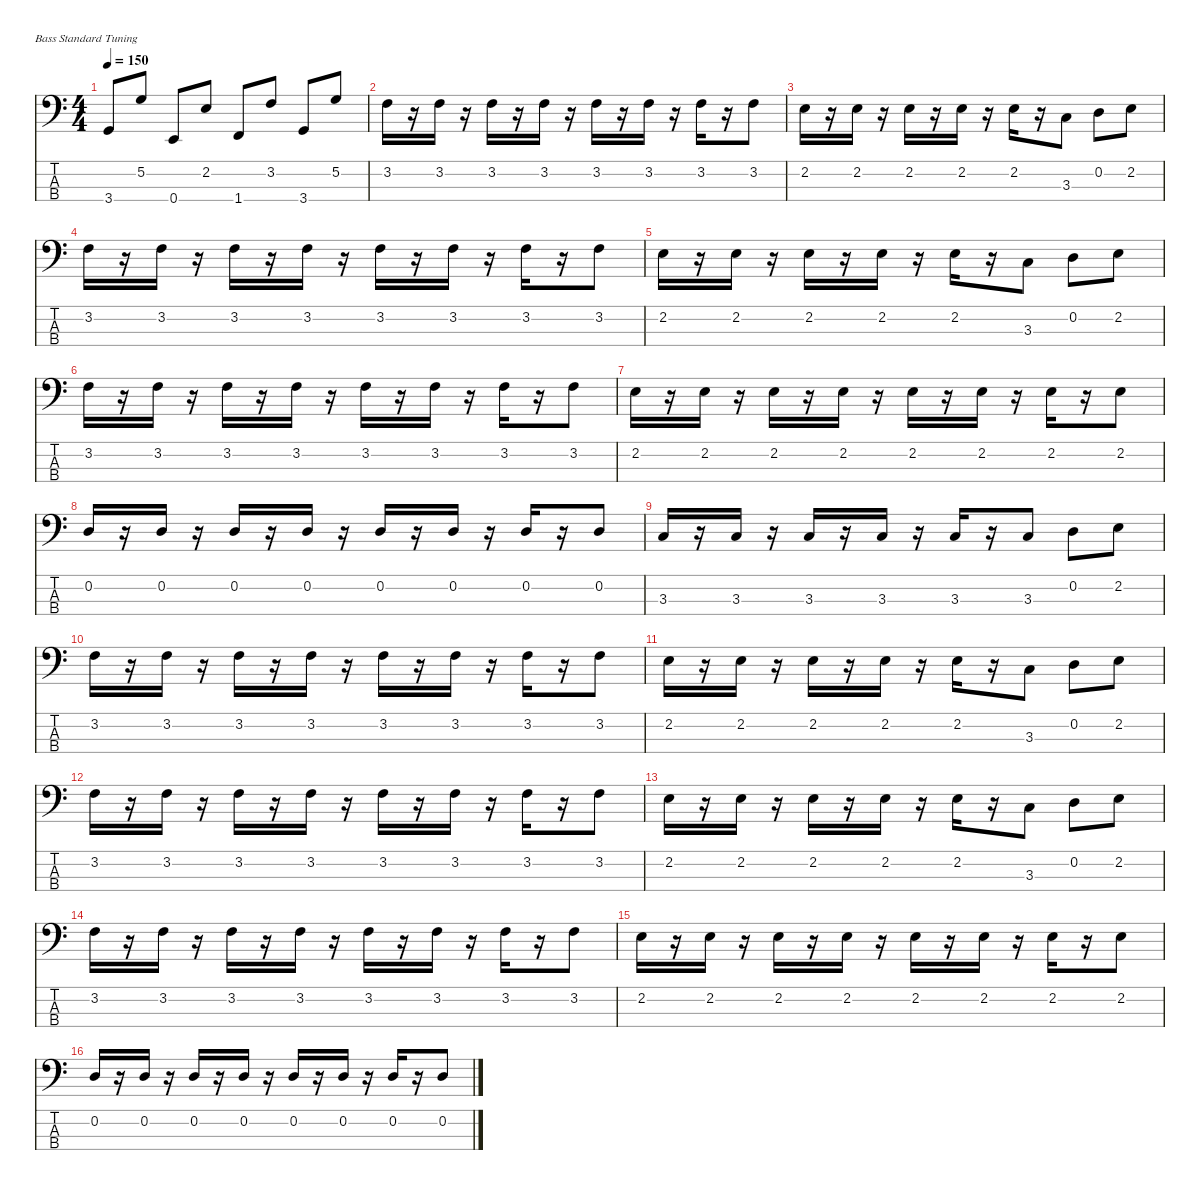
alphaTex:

\defaultSystemsLayout 4
\hideDynamics
\bracketExtendMode nobrackets
\singleTrackTrackNamePolicy hidden
\multiTrackTrackNamePolicy hidden
\firstSystemTrackNameMode fullname
\firstSystemTrackNameOrientation horizontal
\otherSystemsTrackNameOrientation horizontal
\track ("Track 7" "el.bs.") {instrument electricbassfinger}
\staff {score tabs}
\tuning (G2 D2 A1 E1)
\ts (4 4)
\tempo 150
\clef f4
\ks c
3.4{t}.8{dy f beam Up} 5.2.8{dy fff beam Up} 0.4.8{dy f beam Up} 2.2.8{dy ff beam Up} 1.4.8{beam Up} 3.2.8{beam Up} 3.4.8{dy fff beam Up} 5.2.8{beam Up} |
3.2.16{beam Down} r.16{beam Down} 3.2.16{beam Down} r.16{beam Down} 3.2.16{dy ff beam Down} r.16{beam Down} 3.2.16{beam Down} r.16{beam Down} 3.2.16{dy fff beam Down} r.16{beam Down} 3.2.16{beam Down} r.16{beam Down} 3.2.16{dy ff beam Down} r.16{beam Down} 3.2.8{dy fff beam Down} |
2.2.16{dy ff beam Down} r.16{beam Down} 2.2.16{beam Down} r.16{beam Down} 2.2.16{dy fff beam Down} r.16{beam Down} 2.2.16{beam Down} r.16{beam Down} 2.2.16{dy ff beam Down} r.16{beam Down} 3.3.8{beam Down} 0.2.8{dy fff beam Down} 2.2.8{beam Down} |
3.2.16{beam Down} r.16{beam Down} 3.2.16{beam Down} r.16{beam Down} 3.2.16{dy ff beam Down} r.16{beam Down} 3.2.16{beam Down} r.16{beam Down} 3.2.16{dy fff beam Down} r.16{beam Down} 3.2.16{beam Down} r.16{beam Down} 3.2.16{dy ff beam Down} r.16{beam Down} 3.2.8{dy fff beam Down} |
2.2.16{dy ff beam Down} r.16{beam Down} 2.2.16{beam Down} r.16{beam Down} 2.2.16{dy fff beam Down} r.16{beam Down} 2.2.16{beam Down} r.16{beam Down} 2.2.16{dy ff beam Down} r.16{beam Down} 3.3.8{beam Down} 0.2.8{dy fff beam Down} 2.2.8{beam Down} |
3.2.16{beam Down} r.16{beam Down} 3.2.16{beam Down} r.16{beam Down} 3.2.16{dy ff beam Down} r.16{beam Down} 3.2.16{beam Down} r.16{beam Down} 3.2.16{dy fff beam Down} r.16{beam Down} 3.2.16{beam Down} r.16{beam Down} 3.2.16{dy ff beam Down} r.16{beam Down} 3.2.8{dy fff beam Down} |
2.2.16{dy ff beam Down} r.16{beam Down} 2.2.16{beam Down} r.16{beam Down} 2.2.16{dy fff beam Down} r.16{beam Down} 2.2.16{beam Down} r.16{beam Down} 2.2.16{dy ff beam Down} r.16{beam Down} 2.2.16{beam Down} r.16{beam Down} 2.2.16{dy fff beam Down} r.16{beam Down} 2.2.8{beam Down} |
0.2.16{beam Up} r.16{beam Up} 0.2.16{beam Up} r.16{beam Up} 0.2.16{dy ff beam Up} r.16{beam Up} 0.2.16{beam Up} r.16{beam Up} 0.2.16{dy fff beam Up} r.16{beam Up} 0.2.16{beam Up} r.16{beam Up} 0.2.16{dy ff beam Up} r.16{beam Up} 0.2.8{dy fff beam Up} |
3.3.16{dy ff beam Up} r.16{beam Up} 3.3.16{beam Up} r.16{beam Up} 3.3.16{dy fff beam Up} r.16{beam Up} 3.3.16{beam Up} r.16{beam Up} 3.3.16{dy ff beam Up} r.16{beam Up} 3.3.8{beam Up} 0.2.8{dy fff beam Down} 2.2.8{beam Down} |
3.2.16{beam Down} r.16{beam Down} 3.2.16{beam Down} r.16{beam Down} 3.2.16{dy ff beam Down} r.16{beam Down} 3.2.16{beam Down} r.16{beam Down} 3.2.16{dy fff beam Down} r.16{beam Down} 3.2.16{beam Down} r.16{beam Down} 3.2.16{dy ff beam Down} r.16{beam Down} 3.2.8{dy fff beam Down} |
2.2.16{dy ff beam Down} r.16{beam Down} 2.2.16{beam Down} r.16{beam Down} 2.2.16{dy fff beam Down} r.16{beam Down} 2.2.16{beam Down} r.16{beam Down} 2.2.16{dy ff beam Down} r.16{beam Down} 3.3.8{beam Down} 0.2.8{dy fff beam Down} 2.2.8{beam Down} |
3.2.16{beam Down} r.16{beam Down} 3.2.16{beam Down} r.16{beam Down} 3.2.16{dy ff beam Down} r.16{beam Down} 3.2.16{beam Down} r.16{beam Down} 3.2.16{dy fff beam Down} r.16{beam Down} 3.2.16{beam Down} r.16{beam Down} 3.2.16{dy ff beam Down} r.16{beam Down} 3.2.8{dy fff beam Down} |
2.2.16{dy ff beam Down} r.16{beam Down} 2.2.16{beam Down} r.16{beam Down} 2.2.16{dy fff beam Down} r.16{beam Down} 2.2.16{beam Down} r.16{beam Down} 2.2.16{dy ff beam Down} r.16{beam Down} 3.3.8{beam Down} 0.2.8{dy fff beam Down} 2.2.8{beam Down} |
3.2.16{beam Down} r.16{beam Down} 3.2.16{beam Down} r.16{beam Down} 3.2.16{dy ff beam Down} r.16{beam Down} 3.2.16{beam Down} r.16{beam Down} 3.2.16{dy fff beam Down} r.16{beam Down} 3.2.16{beam Down} r.16{beam Down} 3.2.16{dy ff beam Down} r.16{beam Down} 3.2.8{dy fff beam Down} |
2.2.16{dy ff beam Down} r.16{beam Down} 2.2.16{beam Down} r.16{beam Down} 2.2.16{dy fff beam Down} r.16{beam Down} 2.2.16{beam Down} r.16{beam Down} 2.2.16{dy ff beam Down} r.16{beam Down} 2.2.16{beam Down} r.16{beam Down} 2.2.16{dy fff beam Down} r.16{beam Down} 2.2.8{beam Down} |
0.2.16{beam Up} r.16{beam Up} 0.2.16{beam Up} r.16{beam Up} 0.2.16{dy ff beam Up} r.16{beam Up} 0.2.16{beam Up} r.16{beam Up} 0.2.16{dy fff beam Up} r.16{beam Up} 0.2.16{beam Up} r.16{beam Up} 0.2.16{dy ff beam Up} r.16{beam Up} 0.2.8{dy fff beam Up}
